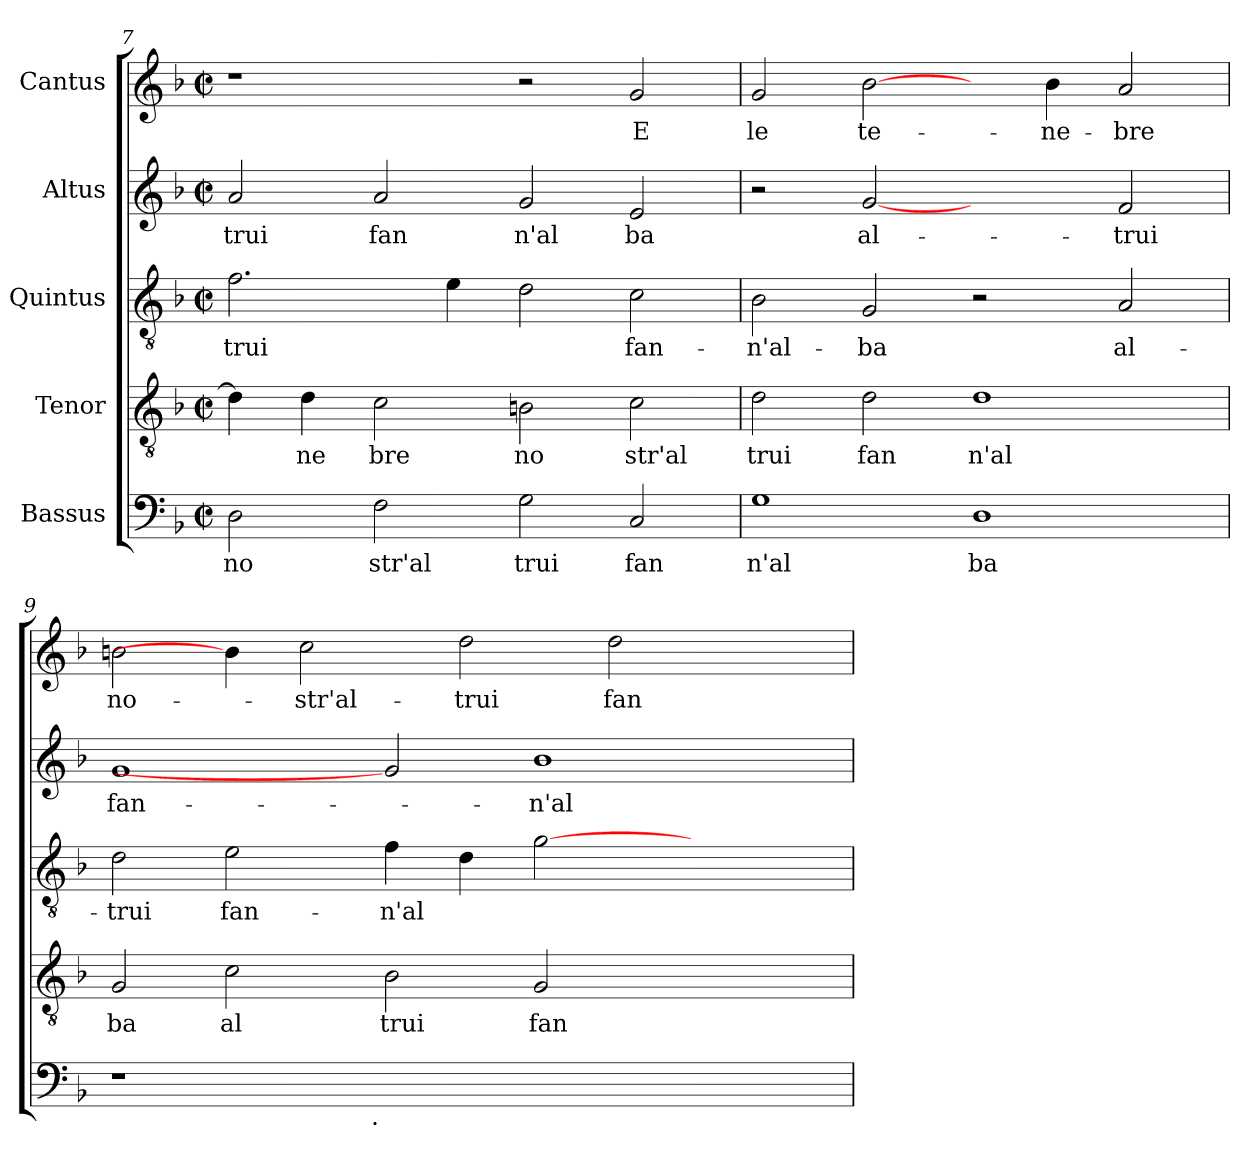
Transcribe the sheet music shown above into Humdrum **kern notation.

**kern	**text	**kern	**text	**kern	**text	**kern	**text	**kern	**text
*part5	*part5	*part4	*part4	*part3	*part3	*part2	*part2	*part1	*part1
*staff5	*staff5	*staff4	*staff4	*staff3	*staff3	*staff2	*staff2	*staff1	*staff1
*I"Bassus	*	*I"Tenor	*	*I"Quintus	*	*I"Altus	*	*I"Cantus	*
*clefF4	*	*clefGv2	*	*clefGv2	*	*clefG2	*	*clefG2	*
*k[b-]	*	*k[b-]	*	*k[b-]	*	*k[b-]	*	*k[b-]	*
*F:	*	*F:	*	*F:	*	*F:	*	*F:	*
*M2/2	*	*M2/2	*	*M2/2	*	*M2/2	*	*M2/2	*
*met(c|)	*	*met(c|)	*	*met(c|)	*	*met(c|)	*	*met(c|)	*
=7	=7	=7	=7	=7	=7	=7	=7	=7	=7
!	!LO:LY:b:cj	!	!LO:LY:b:cj	!	!LO:LY:b:cj	!	!LO:LY:b:cj	!	!
2D\	no	4d\]	.	2.f\	-trui	2a/	trui	1r	.
!	!	!	!LO:LY:b:cj	!	!	!	!	!	!
.	.	4d\	ne	.	.	.	.	.	.
!	!LO:LY:b:cj	!	!LO:LY:b:cj	!	!	!	!LO:LY:b:cj	!	!
2F\	str'al	2c\	bre	.	.	2a/	fan	.	.
!	!	!	!	!	!LO:LY:b:cj	!	!	!	!
.	.	.	.	4e\	.	.	.	.	.
!	!LO:LY:b:cj	!	!LO:LY:b:cj	!	!LO:LY:b:cj	!	!LO:LY:b:cj	!	!
2G\	trui	2Bn\	no	2d\	.	2g/	n'al	2r	.
!	!LO:LY:b:cj	!	!LO:LY:b:cj	!	!LO:LY:b:cj	!	!LO:LY:b:cj	!	!LO:LY:b:cj
2C/	fan	2c\	str'al	2c\	fan-	2e/	ba	2g/	E
!!LO:PB:g=z
=8	=8	=8	=8	=8	=8	=8	=8	=8	=8
!	!LO:LY:b:cj	!	!LO:LY:b:cj	!	!LO:LY:b:cj	!	!	!	!LO:LY:b:cj
1G	n'al	2d\	trui	2B-\	-n'al-	2r	.	2g/	le
!	!	!	!LO:LY:b:cj	!	!LO:LY:b:cj	!	!LO:LY:b:cj	!	!LO:LY:b:cj
.	.	2d\	fan	2G/	-ba	[2g	al-	[2b-\	te-
!	!LO:LY:b:cj	!	!LO:LY:b:cj	!	!	!	!	!	!
1D	ba	1d	n'al	2r	.	2ryy	.	4ryy	.
!	!	!	!	!	!	!	!	!	!LO:LY:b:cj
.	.	.	.	.	.	.	.	4b-\	-ne-
!	!	!	!	!	!LO:LY:b:cj	!	!LO:LY:b:cj	!	!LO:LY:b:cj
.	.	.	.	2A/	al-	2f/	-trui	2a/	-bre
=9	=9	=9	=9	=9	=9	=9	=9	=9	=9
!	!	!	!LO:LY:b:cj	!	!LO:LY:b:cj	!	!LO:LY:b:cj	!	!LO:LY:b:cj
*^	*	*	*	*	*	*	*	*	*
1r	2ryy	.	2G/	ba	2d\	-trui	1g	fan-	2bn\	no-
!	!	!	!	!LO:LY:b:cj	!	!LO:LY:b:cj	!	!	!	!
.	4ryy	.	2c\	al	2e\	fan-	.	.	4b-\]	.
!	!	!	!	!	!	!	!	!	!	!LO:LY:b:cj
.	8...ryy	.	.	.	.	.	.	.	2cc\	-str'al-
!	!LO:TX:b:t=.	!	!	!	!	!	!	!	!	!
.	1ryy	.	.	.	.	.	.	.	.	.
!	!	!	!	!LO:LY:b:cj	!	!LO:LY:b:cj	!	!	!	!
1.ryy	.	.	2B-\	trui	4f\	-n'al-	2g]	.	.	.
!	!	!	!	!	!	!LO:LY:b:cj	!	!	!	!LO:LY:b:cj
.	.	.	.	.	4d\	--	.	.	2dd\	-trui
!	!	!	!	!LO:LY:b:cj	!	!LO:LY:b:cj	!	!LO:LY:b:cj	!	!
.	.	.	2G/	fan	[>2g\	--	1b-	-n'al-	.	.
!	!	!	!	!	!	!	!	!	!	!LO:LY:b:cj
.	.	.	.	.	.	.	.	.	2dd\	fan-
.	2ryy	.	.	.	.	.	.	.	.	.
.	.	.	2ryy	.	2ryy	.	.	.	.	.
.	.	.	.	.	.	.	.	.	4ryy	.
.	64ryy	.	.	.	.	.	.	.	.	.
*v	*v	*	*	*	*	*	*	*	*	*
=	=	=	=	=	=	=	=	=	=
*-	*-	*-	*-	*-	*-	*-	*-	*-	*-
